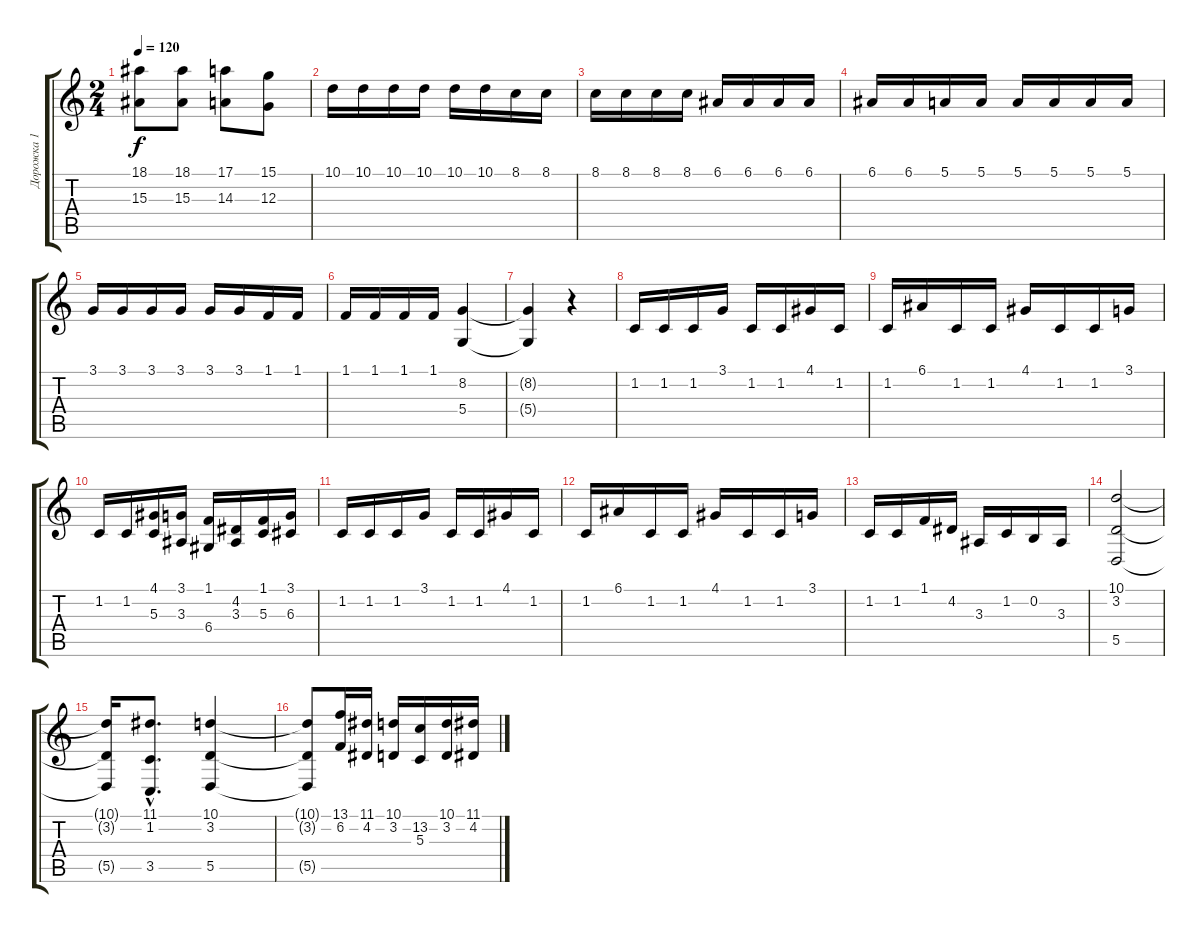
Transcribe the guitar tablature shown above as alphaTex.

\track ("Дорожка 1" "Дорожка 1") {instrument stringensemble1}
\staff {score tabs}
\tuning (E4 B3 G3 D3 A2 E2) {hide}
\ts (2 4)
\tempo 120
\clef g2
\ks c
(18.1{t} 15.3{t}).8{dy f} (18.1 15.3).8 (17.1 14.3).8 (15.1 12.3).8 |
10.1.16 10.1.16 10.1.16 10.1.16 10.1.16 10.1.16 8.1.16 8.1.16 |
8.1.16 8.1.16 8.1.16 8.1.16 6.1.16 6.1.16 6.1.16 6.1.16 |
6.1.16 6.1.16 5.1.16 5.1.16 5.1.16 5.1.16 5.1.16 5.1.16 |
3.1.16 3.1.16 3.1.16 3.1.16 3.1.16 3.1.16 1.1.16 1.1.16 |
1.1.16 1.1.16 1.1.16 1.1.16 (8.2 5.4).4 |
(8.2{t} 5.4{t}).4 r.4 |
1.2.16 1.2.16 1.2.16 3.1.16 1.2.16 1.2.16 4.1.16 1.2.16 |
1.2.16 6.1.16 1.2.16 1.2.16 4.1.16 1.2.16 1.2.16 3.1.16 |
1.2.16 1.2.16 (4.1 5.3).16 (3.1 3.3).16 (1.1 6.4).16 (4.2 3.3).16 (1.1 5.3).16 (3.1 6.3).16 |
1.2.16 1.2.16 1.2.16 3.1.16 1.2.16 1.2.16 4.1.16 1.2.16 |
1.2.16 6.1.16 1.2.16 1.2.16 4.1.16 1.2.16 1.2.16 3.1.16 |
1.2.16 1.2.16 1.1.16 4.2.16 3.3.16 1.2.16 0.2.16 3.3.16 |
(10.1 3.2 5.5).2 |
(10.1{t} 3.2{t} 5.5{t}).16 (11.1{hac} 1.2{hac} 3.5{hac}).8{d} (10.1 3.2 5.5).4 |
(10.1{t} 3.2{t} 5.5{t}).8 (13.1 6.2).16 (11.1 4.2).16 (10.1 3.2).16 (13.2 5.3).16 (10.1 3.2).16 (11.1 4.2).16
